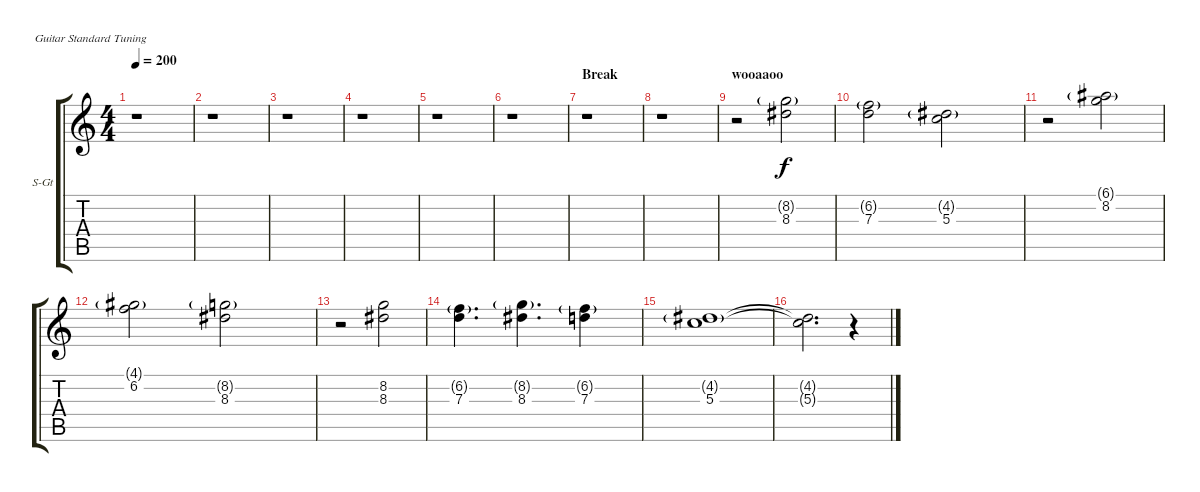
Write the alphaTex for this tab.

\bracketExtendMode groupsimilarinstruments
\firstSystemTrackNameOrientation horizontal
\otherSystemsTrackNameOrientation horizontal
\track ("Vocals" "S-Gt") {instrument lead2sawtooth}
\staff {score tabs}
\tuning (E4 B3 G3 D3 A2 E2)
\displaytranspose 12
\ts (4 4)
\tempo 200
\clef g2
\ks aminor
r.1{dy mp} |
r.1 |
r.1 |
r.1 |
r.1 |
r.1 |
\section ("" "Break")
r.1 |
r.1 |
\section ("" "wooaaoo")
r.2 (8.2{g} 8.3).2{dy f} |
(6.2{g} 7.3).2 (4.2{g} 5.3).2 |
r.2 (6.1{g} 8.2).2 |
(4.1{g} 6.2).2 (8.2{g} 8.3).2 |
r.2 (8.2 8.3).2 |
(6.2{g} 7.3).4{d} (8.2{g} 8.3).4{d} (6.2{g} 7.3).4 |
(4.2{g} 5.3).1 |
(4.2{t} 5.3{t}).2{d} r.4
